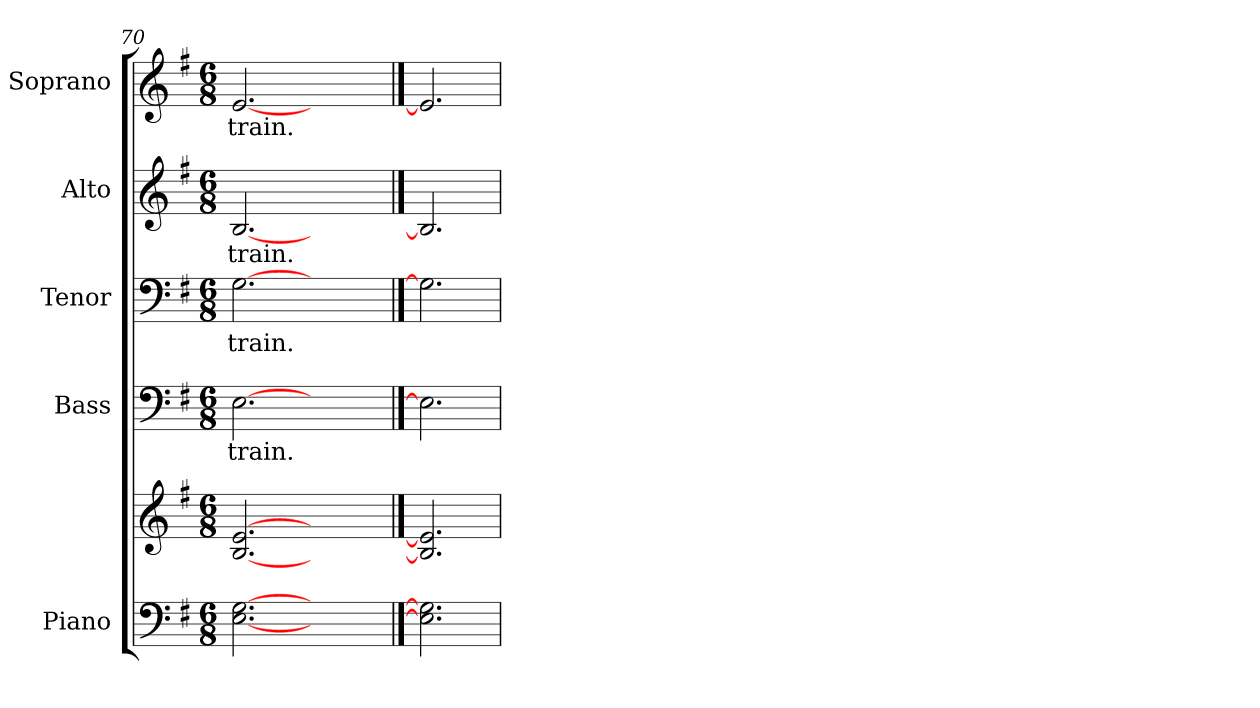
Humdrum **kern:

**kern	**kern	**kern	**text	**kern	**text	**kern	**text	**kern	**text
*part5	*part5	*part4	*part4	*part3	*part3	*part2	*part2	*part1	*part1
*staff6	*staff5	*staff4	*staff4	*staff3	*staff3	*staff2	*staff2	*staff1	*staff1
*I"Piano	*	*I"Bass	*	*I"Tenor	*	*I"Alto	*	*I"Soprano	*
*I'Pno.	*	*I'B.	*	*I'T.	*	*I'A.	*	*I'S.	*
*clefF4	*clefG2	*clefF4	*	*clefF4	*	*clefG2	*	*clefG2	*
*k[f#]	*k[f#]	*k[f#]	*	*k[f#]	*	*k[f#]	*	*k[f#]	*
*G:	*G:	*G:	*	*G:	*	*G:	*	*G:	*
*M6/8	*M6/8	*M6/8	*	*M6/8	*	*M6/8	*	*M6/8	*
=70	=70	=70	=70	=70	=70	=70	=70	=70	=70
!	!	!	!LO:LY:b:color=#000000	!	!	!	!	!	!
!	!	!	!	!	!LO:LY:b:color=#000000	!	!	!	!
!	!	!	!	!	!	!	!LO:LY:b:color=#000000	!	!
!	!	!	!	!	!	!	!	!	!LO:LY:b:color=#000000
[2.Ei [2.Gi	[2.Bi [2.ei	[2.Ei	train.	[2.Gi	train.	[2.Bi	train.	[2.ei	train.
2.ryy	2.ryy	2.ryy	.	2.ryy	.	2.ryy	.	2.ryy	.
==71	==71	==71	==71	==71	==71	==71	==71	==71	==71
2.Ei] 2.Gi]	2.Bi] 2.ei]	2.Ei]	.	2.Gi]	.	2.Bi]	.	2.ei]	.
=	=	=	=	=	=	=	=	=	=
*-	*-	*-	*-	*-	*-	*-	*-	*-	*-
